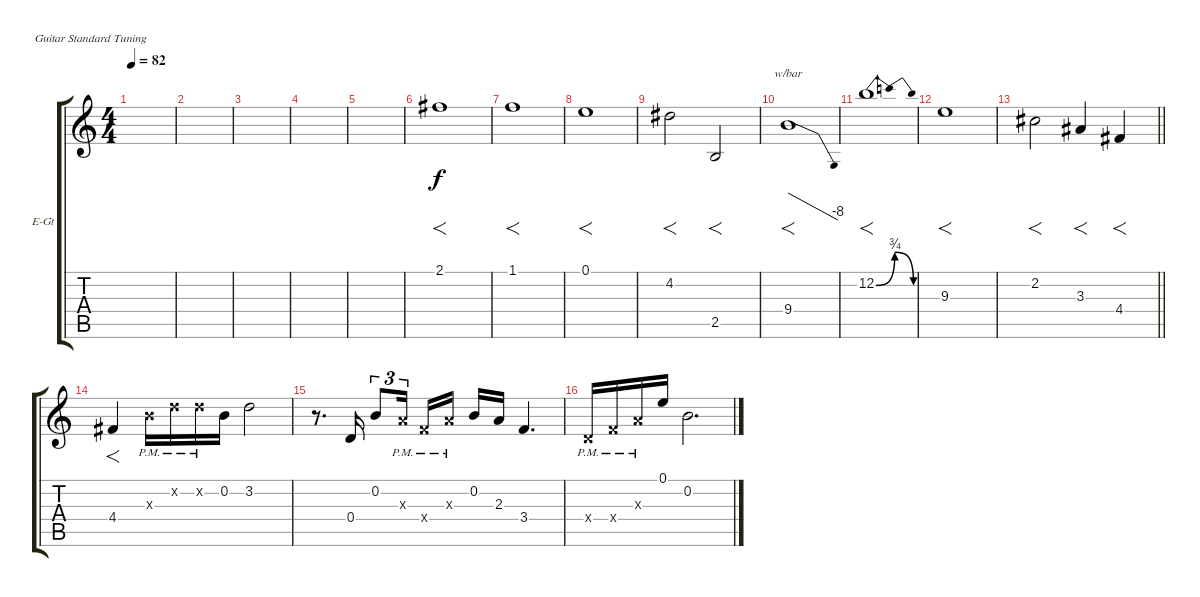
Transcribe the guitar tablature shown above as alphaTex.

\bracketExtendMode groupsimilarinstruments
\firstSystemTrackNameOrientation horizontal
\otherSystemsTrackNameOrientation horizontal
\track ("Solo" "E-Gt") {instrument distortionguitar}
\staff {score tabs}
\tuning (E4 B3 G3 D3 A2 E2)
\ts (4 4)
\tempo 82
\clef g2
\scale
0.333333
\ks c
|
\scale
0.333333 |
\scale
0.333333 |
\scale
0.333333 |
\scale
0.333333 |
\scale
0.333333 2.1.1{f} |
\scale
0.333333 1.1.1{f} |
\scale
0.333333 0.1.1{f} |
\scale
0.333333 4.2.2{f} 2.5.2{f} |
\scale
0.333333 9.4.1{f tbe (dive default 0 0 59.4 -32)} |
\scale
0.333333 12.2{be (bendrelease 0 0 15 3 15 3 59.4 0)}.1{f} |
\scale
0.333333 9.3.1{f} |
\scale
0.333333
\barLineRight lightlight
2.2.2{f} 3.3.4{f} 4.4.4{f} |
\scale
0.333333 4.4.4{f} 4.3{pm x}.16 3.2{pm x}.16 3.2{pm x}.16 0.2.16 3.2.2 |
\scale
0.333333 r.8{d} 0.4.16 0.2.8{tu (3 2)} 2.3{pm x}.16{tu (3 2)} 3.4{pm x}.16 2.3{pm x}.16 0.2.16 2.3.16 3.4.4{d} |
\scale
0.333333 0.4{pm x}.16 3.4{pm x}.16 2.3{pm x}.16 0.1.16 0.2.2{d}
